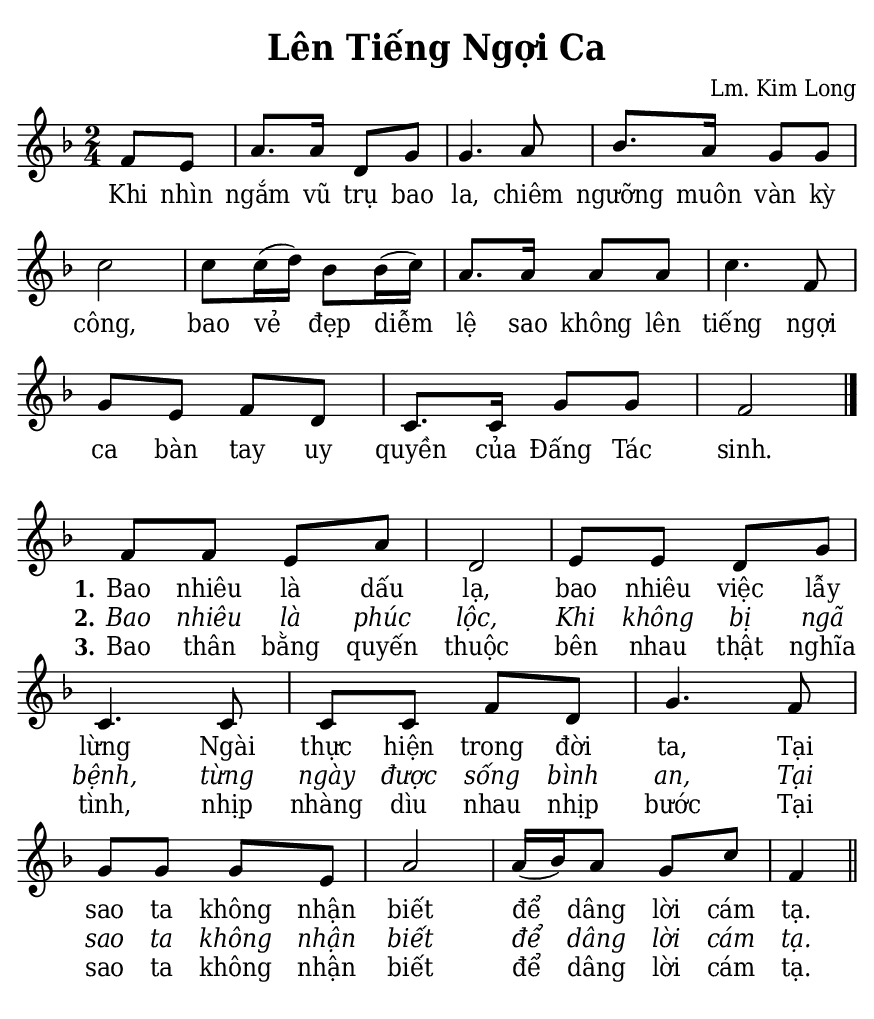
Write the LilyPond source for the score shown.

% Cài đặt chung
\version "2.24.3"
\include "english.ly"

\header {
  title = "Lên Tiếng Ngợi Ca"
  poet = ""
  composer = "Lm. Kim Long"
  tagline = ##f
}

% Nhạc
nhacPhanMot = \relative c' {
  \key f \major
  \time 2/4
  \partial 4 f8 e |
  a8. a16 d,8 g |
  g4. a8 |
  bf8. a16 g8 g |
  c2 |
  c8 c16 (d) bf8 bf16 (c) |
  a8. a16 a8 a |
  c4. f,8 |
  g e f d |
  c8. c16 g'8 g |
  f2 \bar "|."
}

nhacPhanHai = \relative c' {
  \key f \major
  \time 2/4
  f8 f e a |
  d,2 |
  e8 e d g |
  c,4. c8 |
  c c f d |
  g4. f8 |
  g g g e |
  a2 |
  a16 (bf) a8 g c |
  f,4 \bar "||"
}

% Lời
loiPhanMot = \lyricmode {
  Khi nhìn ngắm vũ trụ bao la,
  chiêm ngưỡng muôn vàn kỳ công,
  bao vẻ đẹp diễm lệ sao không lên tiếng ngợi ca
  bàn tay uy quyền của Đấng Tác sinh.
}

loiPhanHai = \lyricmode {
  <<
    {
      \set stanza = "1."
      Bao nhiêu là dấu lạ, bao nhiêu việc lẫy lừng
      Ngài thực hiện trong đời ta,
      Tại sao ta không nhận biết để dâng lời cám tạ.
    }
    \new Lyrics {
	    \set associatedVoice = "beSop"
	    \set stanza = "2."
      \override Lyrics.LyricText.font-shape = #'italic
      Bao nhiêu là phúc lộc,
      Khi không bị ngã bệnh, từng ngày được sống bình an,
      Tại sao ta không nhận biết để dâng lời cám tạ.
    }
    \new Lyrics {
	    \set associatedVoice = "beSop"
	    \set stanza = "3."
      Bao thân bằng quyến thuộc bên nhau thật nghĩa tình,
      nhịp nhàng dìu nhau nhịp bước
      Tại sao ta không nhận biết để dâng lời cám tạ.
    }
  >>
}

% Dàn trang
\paper {
  #(set-paper-size "a5")
  top-margin = 3\mm
  bottom-margin = 3\mm
  left-margin = 3\mm
  right-margin = 3\mm
  indent = #0
  #(define fonts
	 (make-pango-font-tree "Deja Vu Serif Condensed"
	 		       "Deja Vu Serif Condensed"
			       "Deja Vu Serif Condensed"
			       (/ 20 20)))
  print-page-number = ##f
}

\score {
  <<
    \new Staff <<
        \clef treble
        \new Voice = beSop {
          \nhacPhanMot
        }
      \new Lyrics \lyricsto beSop \loiPhanMot
    >>
  >>
  \layout {
    \override Lyrics.LyricSpace.minimum-distance = #1.2
    \override Score.BarNumber.break-visibility = ##(#f #f #f)
    \override Score.SpacingSpanner.uniform-stretching = ##t
    ragged-last = ##f
  }
}

\score {
  <<
    \new Staff <<
        \clef treble
        \new Voice = beSop {
          \nhacPhanHai
        }
      \new Lyrics \lyricsto beSop \loiPhanHai
    >>
  >>
  \layout {
    \override Staff.TimeSignature.transparent = ##t
    \override Lyrics.LyricSpace.minimum-distance = #2.5
    \override Score.BarNumber.break-visibility = ##(#f #f #f)
    \override Score.SpacingSpanner.uniform-stretching = ##t
    ragged-last = ##f
  }
}
